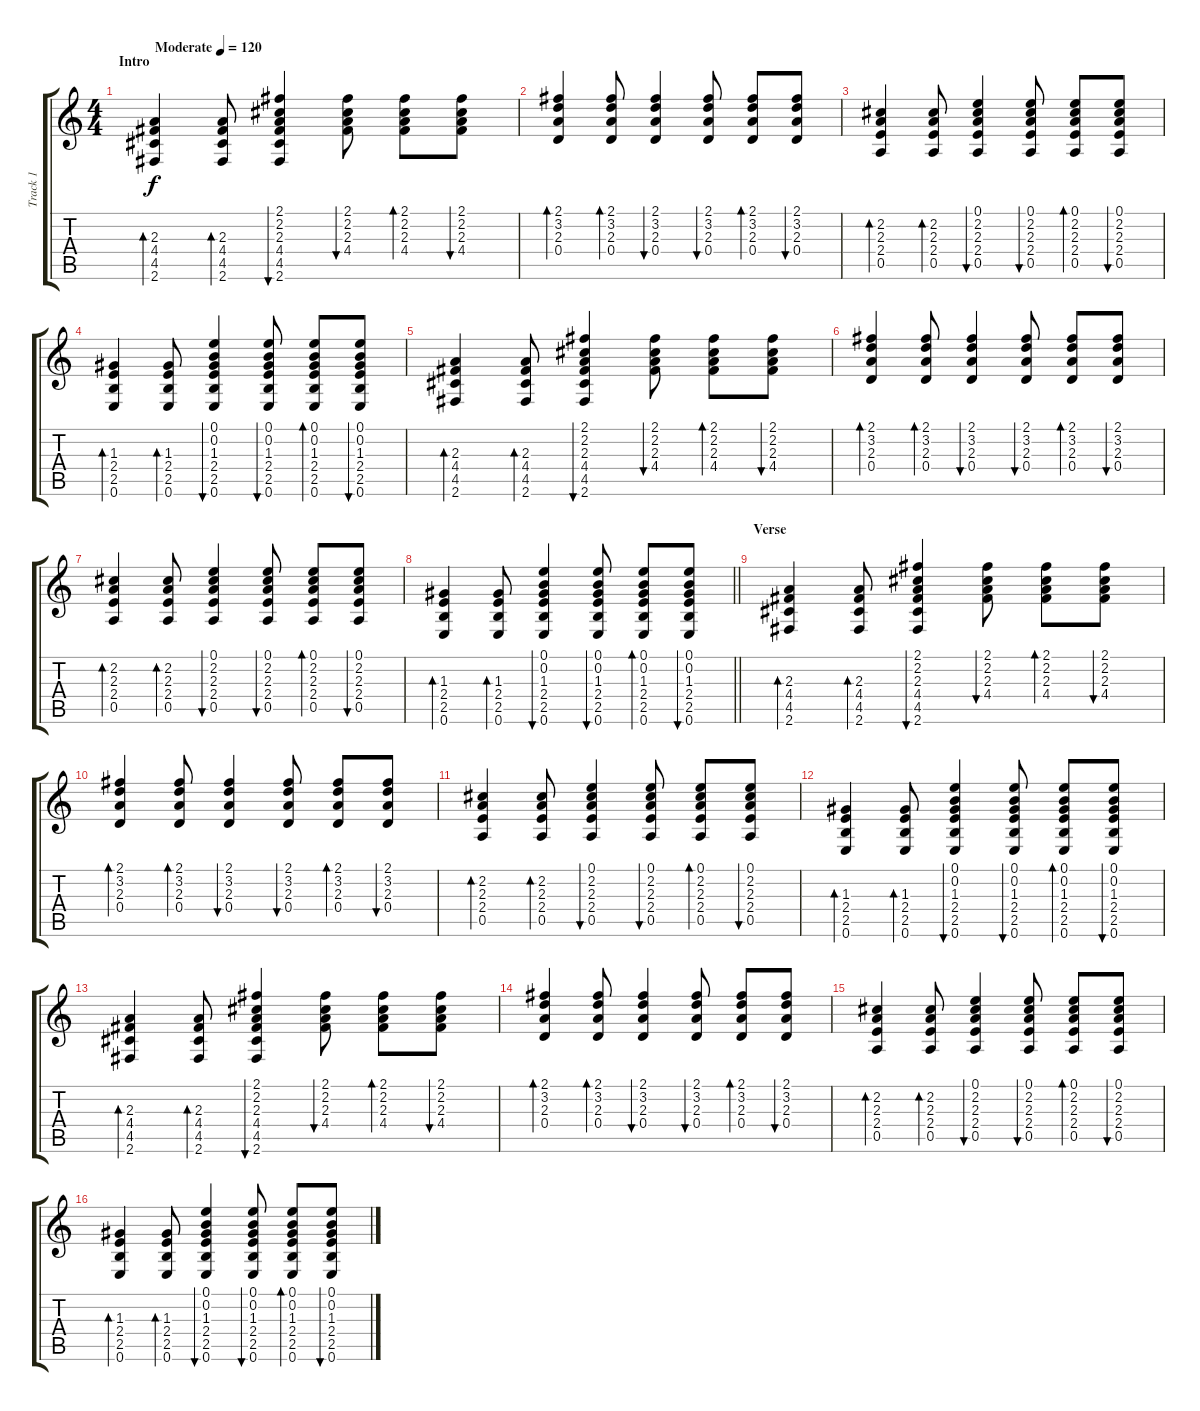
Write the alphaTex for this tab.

\track ("Track 1" "Track 1") {instrument acousticguitarsteel}
\staff {score tabs}
\tuning (E4 B3 G3 D3 A2 E2) {hide}
\ts (4 4)
\section ("" "Intro")
\tempo (120 "Moderate")
\clef g2
\ks c
(2.3 4.4 4.5 2.6).4{bd 60 dy f instrument acousticguitarsteel} (2.3 4.4 4.5 2.6).8{bd 60} (2.1 2.2 2.3 4.4 4.5 2.6).4{bu 60} (2.1 2.2 2.3 4.4).8{bu 60} (2.1 2.2 2.3 4.4).8{bd 60} (2.1 2.2 2.3 4.4).8{bu 60} |
(2.1 3.2 2.3 0.4).4{bd 60} (2.1 3.2 2.3 0.4).8{bd 60} (2.1 3.2 2.3 0.4).4{bu 60} (2.1 3.2 2.3 0.4).8{bu 60} (2.1 3.2 2.3 0.4).8{bd 60} (2.1 3.2 2.3 0.4).8{bu 60} |
(2.2 2.3 2.4 0.5).4{bd 60} (2.2 2.3 2.4 0.5).8{bd 60} (0.1 2.2 2.3 2.4 0.5).4{bu 60} (0.1 2.2 2.3 2.4 0.5).8{bu 60} (0.1 2.2 2.3 2.4 0.5).8{bd 60} (0.1 2.2 2.3 2.4 0.5).8{bu 60} |
(1.3 2.4 2.5 0.6).4{bd 60} (1.3 2.4 2.5 0.6).8{bd 60} (0.1 0.2 1.3 2.4 2.5 0.6).4{bu 60} (0.1 0.2 1.3 2.4 2.5 0.6).8{bu 60} (0.1 0.2 1.3 2.4 2.5 0.6).8{bd 60} (0.1 0.2 1.3 2.4 2.5 0.6).8{bu 60} |
(2.3 4.4 4.5 2.6).4{bd 60} (2.3 4.4 4.5 2.6).8{bd 60} (2.1 2.2 2.3 4.4 4.5 2.6).4{bu 60} (2.1 2.2 2.3 4.4).8{bu 60} (2.1 2.2 2.3 4.4).8{bd 60} (2.1 2.2 2.3 4.4).8{bu 60} |
(2.1 3.2 2.3 0.4).4{bd 60} (2.1 3.2 2.3 0.4).8{bd 60} (2.1 3.2 2.3 0.4).4{bu 60} (2.1 3.2 2.3 0.4).8{bu 60} (2.1 3.2 2.3 0.4).8{bd 60} (2.1 3.2 2.3 0.4).8{bu 60} |
(2.2 2.3 2.4 0.5).4{bd 60} (2.2 2.3 2.4 0.5).8{bd 60} (0.1 2.2 2.3 2.4 0.5).4{bu 60} (0.1 2.2 2.3 2.4 0.5).8{bu 60} (0.1 2.2 2.3 2.4 0.5).8{bd 60} (0.1 2.2 2.3 2.4 0.5).8{bu 60} |
\barLineRight lightlight
(1.3 2.4 2.5 0.6).4{bd 60} (1.3 2.4 2.5 0.6).8{bd 60} (0.1 0.2 1.3 2.4 2.5 0.6).4{bu 60} (0.1 0.2 1.3 2.4 2.5 0.6).8{bu 60} (0.1 0.2 1.3 2.4 2.5 0.6).8{bd 60} (0.1 0.2 1.3 2.4 2.5 0.6).8{bu 60} |
\section ("" "Verse")
(2.3 4.4 4.5 2.6).4{bd 60} (2.3 4.4 4.5 2.6).8{bd 60} (2.1 2.2 2.3 4.4 4.5 2.6).4{bu 60} (2.1 2.2 2.3 4.4).8{bu 60} (2.1 2.2 2.3 4.4).8{bd 60} (2.1 2.2 2.3 4.4).8{bu 60} |
(2.1 3.2 2.3 0.4).4{bd 60} (2.1 3.2 2.3 0.4).8{bd 60} (2.1 3.2 2.3 0.4).4{bu 60} (2.1 3.2 2.3 0.4).8{bu 60} (2.1 3.2 2.3 0.4).8{bd 60} (2.1 3.2 2.3 0.4).8{bu 60} |
(2.2 2.3 2.4 0.5).4{bd 60} (2.2 2.3 2.4 0.5).8{bd 60} (0.1 2.2 2.3 2.4 0.5).4{bu 60} (0.1 2.2 2.3 2.4 0.5).8{bu 60} (0.1 2.2 2.3 2.4 0.5).8{bd 60} (0.1 2.2 2.3 2.4 0.5).8{bu 60} |
(1.3 2.4 2.5 0.6).4{bd 60} (1.3 2.4 2.5 0.6).8{bd 60} (0.1 0.2 1.3 2.4 2.5 0.6).4{bu 60} (0.1 0.2 1.3 2.4 2.5 0.6).8{bu 60} (0.1 0.2 1.3 2.4 2.5 0.6).8{bd 60} (0.1 0.2 1.3 2.4 2.5 0.6).8{bu 60} |
(2.3 4.4 4.5 2.6).4{bd 60} (2.3 4.4 4.5 2.6).8{bd 60} (2.1 2.2 2.3 4.4 4.5 2.6).4{bu 60} (2.1 2.2 2.3 4.4).8{bu 60} (2.1 2.2 2.3 4.4).8{bd 60} (2.1 2.2 2.3 4.4).8{bu 60} |
(2.1 3.2 2.3 0.4).4{bd 60} (2.1 3.2 2.3 0.4).8{bd 60} (2.1 3.2 2.3 0.4).4{bu 60} (2.1 3.2 2.3 0.4).8{bu 60} (2.1 3.2 2.3 0.4).8{bd 60} (2.1 3.2 2.3 0.4).8{bu 60} |
(2.2 2.3 2.4 0.5).4{bd 60} (2.2 2.3 2.4 0.5).8{bd 60} (0.1 2.2 2.3 2.4 0.5).4{bu 60} (0.1 2.2 2.3 2.4 0.5).8{bu 60} (0.1 2.2 2.3 2.4 0.5).8{bd 60} (0.1 2.2 2.3 2.4 0.5).8{bu 60} |
(1.3 2.4 2.5 0.6).4{bd 60} (1.3 2.4 2.5 0.6).8{bd 60} (0.1 0.2 1.3 2.4 2.5 0.6).4{bu 60} (0.1 0.2 1.3 2.4 2.5 0.6).8{bu 60} (0.1 0.2 1.3 2.4 2.5 0.6).8{bd 60} (0.1 0.2 1.3 2.4 2.5 0.6).8{bu 60}
